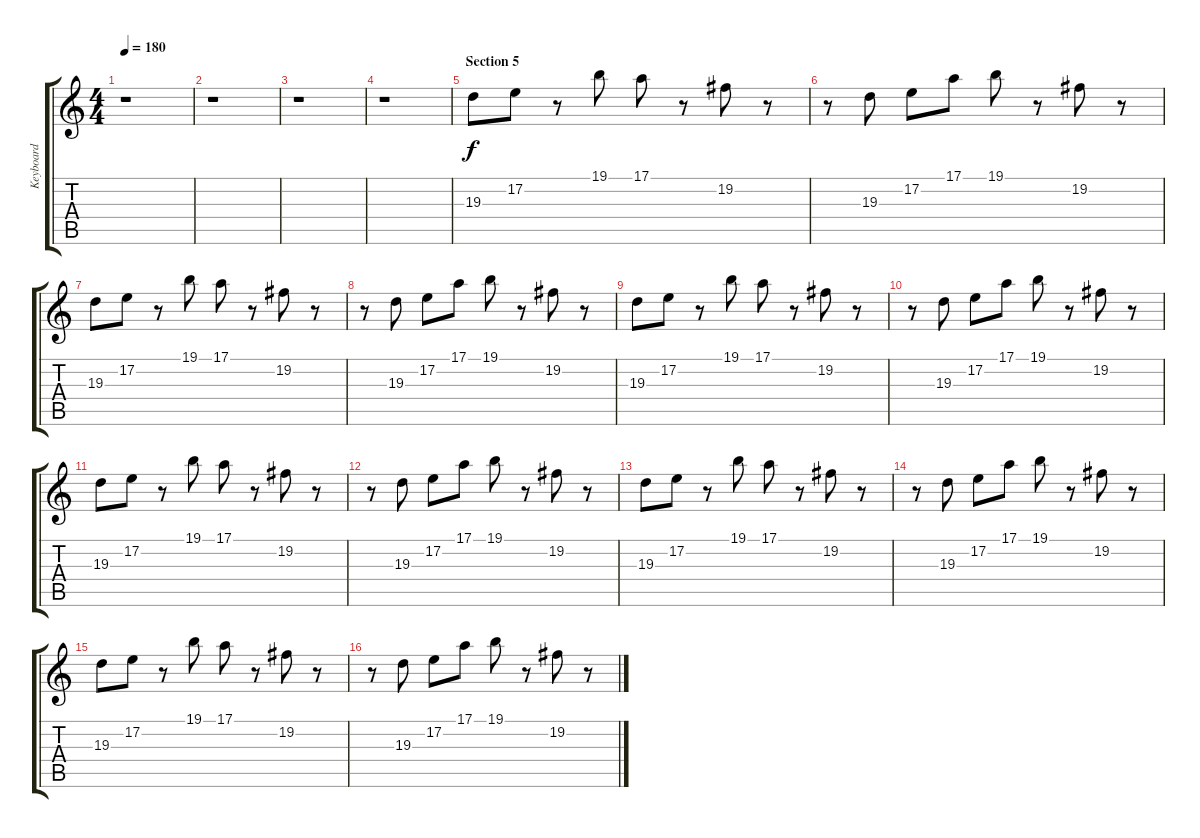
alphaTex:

\track ("Keyboard" "Keyboard") {instrument pad3polysynth}
\staff {score tabs}
\tuning (E4 B3 G3 D3 A2 E2) {hide}
\ts (4 4)
\tempo 180
\clef g2
\ks c
r.1{dy f} |
r.1 |
r.1 |
r.1 |
\section ("" "Section 5")
19.3.8 17.2.8 r.8 19.1.8 17.1.8 r.8 19.2.8 r.8 |
r.8 19.3.8 17.2.8 17.1.8 19.1.8 r.8 19.2.8 r.8 |
19.3.8 17.2.8 r.8 19.1.8 17.1.8 r.8 19.2.8 r.8 |
r.8 19.3.8 17.2.8 17.1.8 19.1.8 r.8 19.2.8 r.8 |
19.3.8 17.2.8 r.8 19.1.8 17.1.8 r.8 19.2.8 r.8 |
r.8 19.3.8 17.2.8 17.1.8 19.1.8 r.8 19.2.8 r.8 |
19.3.8 17.2.8 r.8 19.1.8 17.1.8 r.8 19.2.8 r.8 |
r.8 19.3.8 17.2.8 17.1.8 19.1.8 r.8 19.2.8 r.8 |
19.3.8 17.2.8 r.8 19.1.8 17.1.8 r.8 19.2.8 r.8 |
r.8 19.3.8 17.2.8 17.1.8 19.1.8 r.8 19.2.8 r.8 |
19.3.8 17.2.8 r.8 19.1.8 17.1.8 r.8 19.2.8 r.8 |
r.8 19.3.8 17.2.8 17.1.8 19.1.8 r.8 19.2.8 r.8
